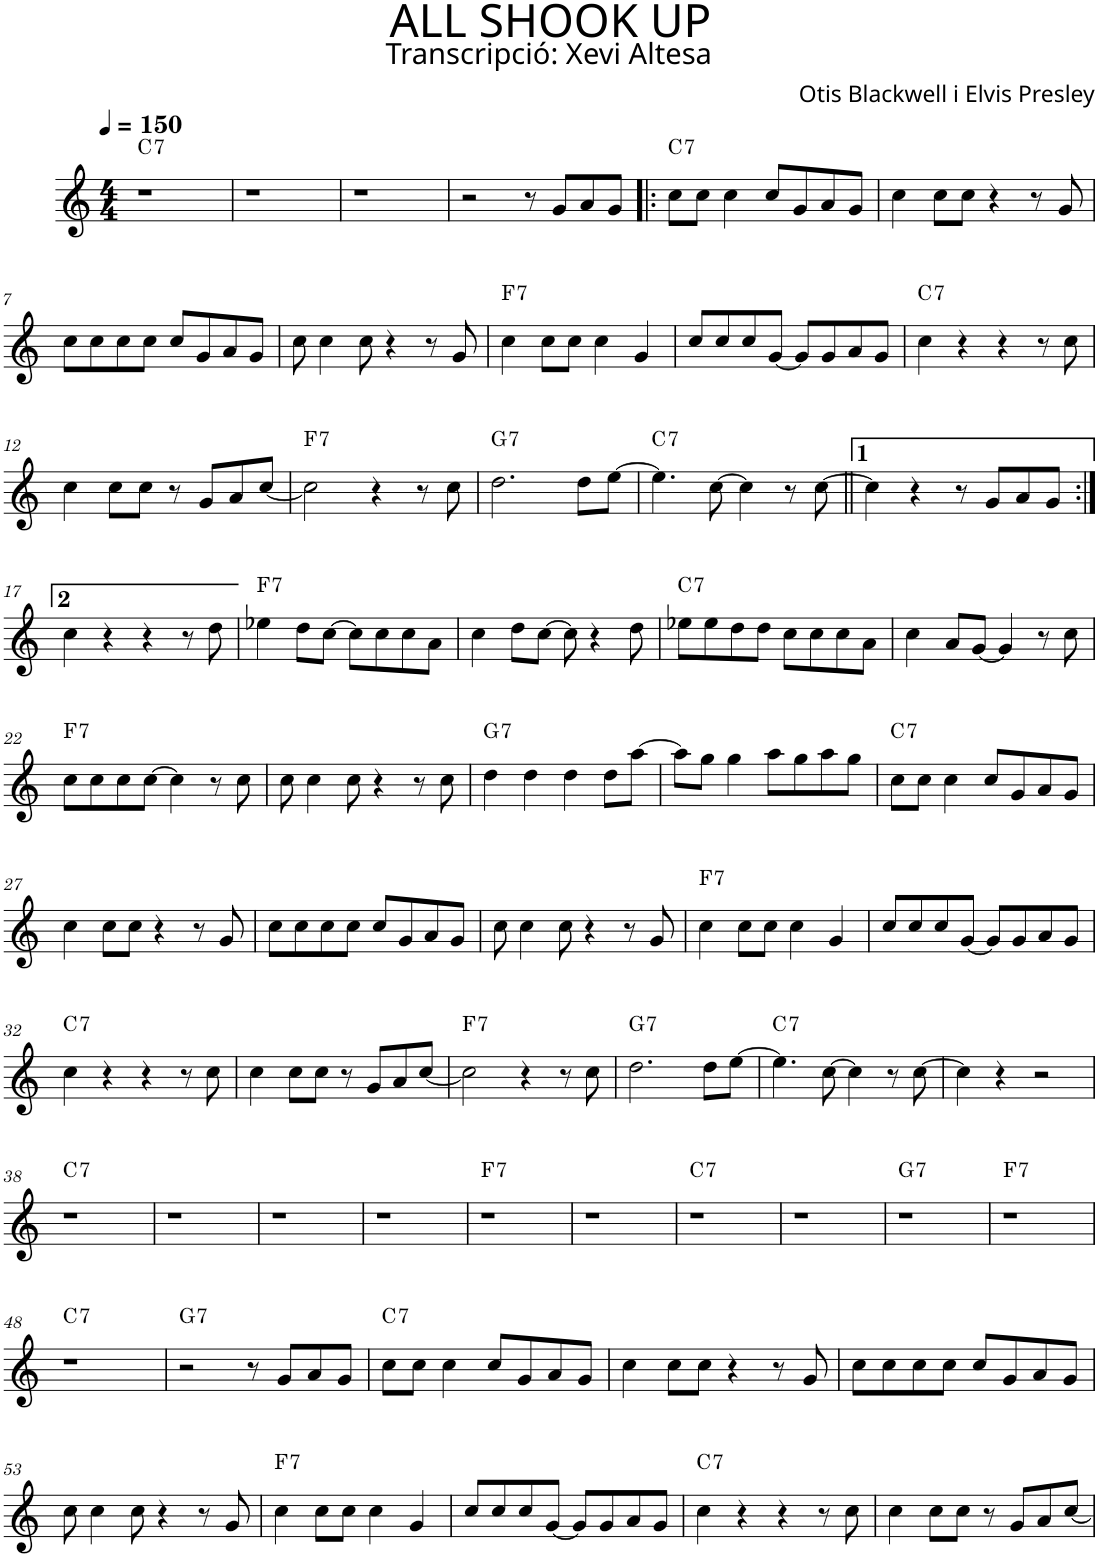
**kern	**harte
*part1	*part1
*staff1	*
*I"P1	*
*clefG2	*
*k[]	*
*M4/4	*
*MM150	*
=1	=1
!	!LO:H:kt=7
1r	C:7
=2	=2
1r	.
=3	=3
1r	.
=4	=4
2r	.
8r	.
8g/L	.
8a/	.
8g/J	.
=5!|:	=5!|:
!	!LO:H:kt=7
8cc\L	C:7
8cc\J	.
4cc\	.
8cc/L	.
8g/	.
8a/	.
8g/J	.
=6	=6
4cc\	.
8cc\L	.
8cc\J	.
4r	.
8r	.
8g/	.
!!LO:LB:g=z
=7	=7
8cc\L	.
8cc\	.
8cc\	.
8cc\J	.
8cc/L	.
8g/	.
8a/	.
8g/J	.
=8	=8
8cc\	.
4cc\	.
8cc\	.
4r	.
8r	.
8g/	.
=9	=9
!	!LO:H:kt=7
4cc\	F:7
8cc\L	.
8cc\J	.
4cc\	.
4g/	.
=10	=10
8cc/L	.
8cc/	.
8cc/	.
[<8g/J	.
8g/L]	.
8g/	.
8a/	.
8g/J	.
=11	=11
!	!LO:H:kt=7
4cc\	C:7
4r	.
4r	.
8r	.
8cc\	.
!!LO:LB:g=z
=12	=12
4cc\	.
8cc\L	.
8cc\J	.
8r	.
8g/L	.
8a/	.
[<8cc/J	.
=13	=13
!	!LO:H:kt=7
2cc\]	F:7
4r	.
8r	.
8cc\	.
=14	=14
!	!LO:H:kt=7
2.dd\	G:7
8dd\L	.
[>8ee\J	.
=15	=15
!	!LO:H:kt=7
4.ee\]	C:7
[>8cc\	.
4cc\]	.
8r	.
[>8cc\	.
=16||	=16||
4cc\]	.
4r	.
8r	.
8g/L	.
8a/	.
8g/J	.
!!LO:LB:g=z
=17:|!	=17:|!
4cc\	.
4r	.
4r	.
8r	.
8dd\	.
=18	=18
!	!LO:H:kt=7
4ee-X\	F:7
8dd\L	.
[>8cc\J	.
8cc\L]	.
8cc\	.
8cc\	.
8a\J	.
=19	=19
4cc\	.
8dd\L	.
[>8cc\J	.
8cc\]	.
4r	.
8dd\	.
=20	=20
!	!LO:H:kt=7
8ee-X\L	C:7
8ee-\	.
8dd\	.
8dd\J	.
8cc\L	.
8cc\	.
8cc\	.
8a\J	.
=21	=21
4cc\	.
8a/L	.
[<8g/J	.
4g/]	.
8r	.
8cc\	.
!!LO:LB:g=z
=22	=22
!	!LO:H:kt=7
8cc\L	F:7
8cc\	.
8cc\	.
[>8cc\J	.
4cc\]	.
8r	.
8cc\	.
=23	=23
8cc\	.
4cc\	.
8cc\	.
4r	.
8r	.
8cc\	.
=24	=24
!	!LO:H:kt=7
4dd\	G:7
4dd\	.
4dd\	.
8dd\L	.
[>8aa\J	.
=25	=25
8aa\L]	.
8gg\J	.
4gg\	.
8aa\L	.
8gg\	.
8aa\	.
8gg\J	.
=26	=26
!	!LO:H:kt=7
8cc\L	C:7
8cc\J	.
4cc\	.
8cc/L	.
8g/	.
8a/	.
8g/J	.
!!LO:LB:g=z
=27	=27
4cc\	.
8cc\L	.
8cc\J	.
4r	.
8r	.
8g/	.
=28	=28
8cc\L	.
8cc\	.
8cc\	.
8cc\J	.
8cc/L	.
8g/	.
8a/	.
8g/J	.
=29	=29
8cc\	.
4cc\	.
8cc\	.
4r	.
8r	.
8g/	.
=30	=30
!	!LO:H:kt=7
4cc\	F:7
8cc\L	.
8cc\J	.
4cc\	.
4g/	.
=31	=31
8cc/L	.
8cc/	.
8cc/	.
[<8g/J	.
8g/L]	.
8g/	.
8a/	.
8g/J	.
!!LO:LB:g=z
=32	=32
!	!LO:H:kt=7
4cc\	C:7
4r	.
4r	.
8r	.
8cc\	.
=33	=33
4cc\	.
8cc\L	.
8cc\J	.
8r	.
8g/L	.
8a/	.
[<8cc/J	.
=34	=34
!	!LO:H:kt=7
2cc\]	F:7
4r	.
8r	.
8cc\	.
=35	=35
!	!LO:H:kt=7
2.dd\	G:7
8dd\L	.
[>8ee\J	.
=36	=36
!	!LO:H:kt=7
4.ee\]	C:7
[>8cc\	.
4cc\]	.
8r	.
[>8cc\	.
=37	=37
4cc\]	.
4r	.
2r	.
!!LO:LB:g=z
=38	=38
!	!LO:H:kt=7
1r	C:7
=39	=39
1r	.
=40	=40
1r	.
=41	=41
1r	.
=42	=42
!	!LO:H:kt=7
1r	F:7
=43	=43
1r	.
=44	=44
!	!LO:H:kt=7
1r	C:7
=45	=45
1r	.
=46	=46
!	!LO:H:kt=7
1r	G:7
=47	=47
!	!LO:H:kt=7
1r	F:7
!!LO:LB:g=z
=48	=48
!	!LO:H:kt=7
1r	C:7
=49	=49
!	!LO:H:kt=7
2r	G:7
8r	.
8g/L	.
8a/	.
8g/J	.
=50	=50
!	!LO:H:kt=7
8cc\L	C:7
8cc\J	.
4cc\	.
8cc/L	.
8g/	.
8a/	.
8g/J	.
=51	=51
4cc\	.
8cc\L	.
8cc\J	.
4r	.
8r	.
8g/	.
=52	=52
8cc\L	.
8cc\	.
8cc\	.
8cc\J	.
8cc/L	.
8g/	.
8a/	.
8g/J	.
!!LO:LB:g=z
=53	=53
8cc\	.
4cc\	.
8cc\	.
4r	.
8r	.
8g/	.
=54	=54
!	!LO:H:kt=7
4cc\	F:7
8cc\L	.
8cc\J	.
4cc\	.
4g/	.
=55	=55
8cc/L	.
8cc/	.
8cc/	.
[<8g/J	.
8g/L]	.
8g/	.
8a/	.
8g/J	.
=56	=56
!	!LO:H:kt=7
4cc\	C:7
4r	.
4r	.
8r	.
8cc\	.
=57	=57
4cc\	.
8cc\L	.
8cc\J	.
8r	.
8g/L	.
8a/	.
[<8cc/J	.
=	=
*-	*-
